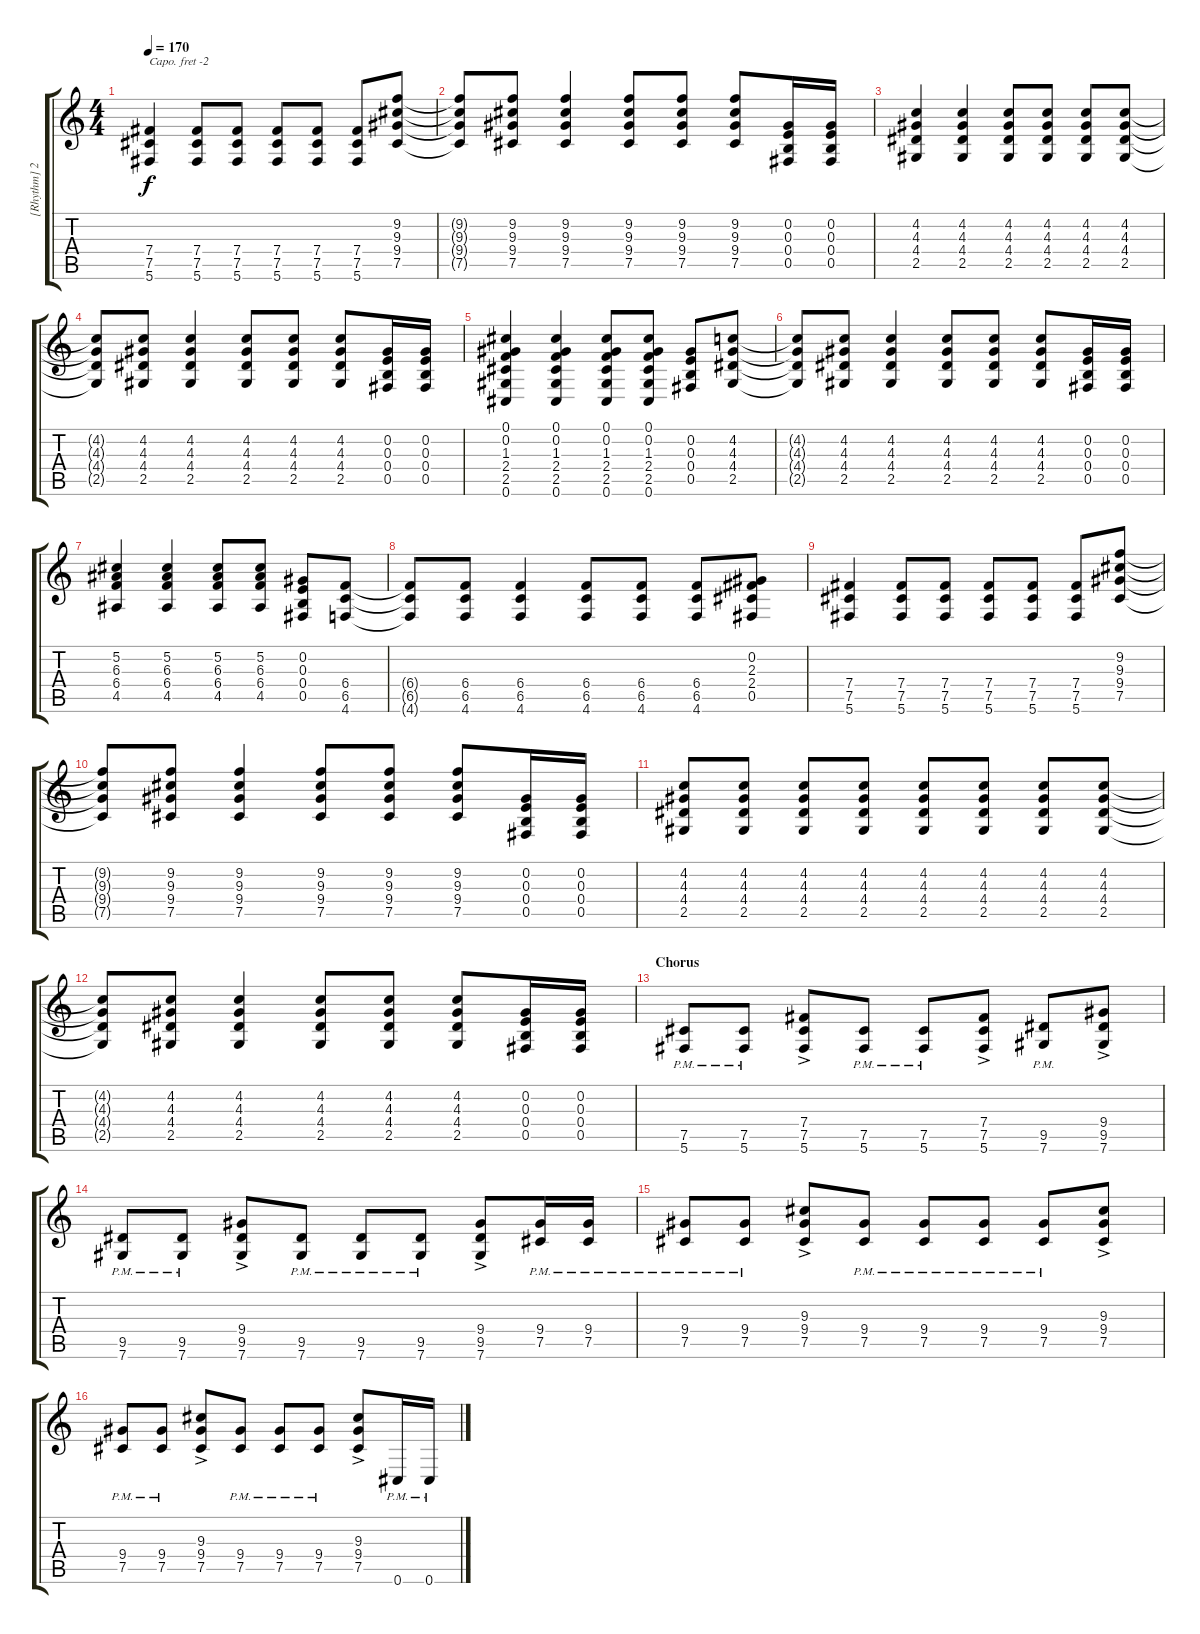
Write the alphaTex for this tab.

\track ("[Rhythm] 2 - Billie Joe Armstrong" "[Rhythm] 2") {instrument distortionguitar}
\staff {score tabs}
\capo -2
\tuning (Eb4 Bb3 Gb3 Db3 Ab2 Eb2) {hide}
\ts (4 4)
\tempo 170
\clef g2
\ks c
(7.4 7.5 5.6).4{dy f} (7.4 7.5 5.6).8 (7.4 7.5 5.6).8 (7.4 7.5 5.6).8 (7.4 7.5 5.6).8 (7.4 7.5 5.6).8 (9.2 9.3 9.4 7.5).8 |
(9.2{t} 9.3{t} 9.4{t} 7.5{t}).8 (9.2 9.3 9.4 7.5).8 (9.2 9.3 9.4 7.5).4 (9.2 9.3 9.4 7.5).8 (9.2 9.3 9.4 7.5).8 (9.2 9.3 9.4 7.5).8 (0.2 0.3 0.4 0.5).16 (0.2 0.3 0.4 0.5).16 |
(4.2 4.3 4.4 2.5).4 (4.2 4.3 4.4 2.5).4 (4.2 4.3 4.4 2.5).8 (4.2 4.3 4.4 2.5).8 (4.2 4.3 4.4 2.5).8 (4.2 4.3 4.4 2.5).8 |
(4.2{t} 4.3{t} 4.4{t} 2.5{t}).8 (4.2 4.3 4.4 2.5).8 (4.2 4.3 4.4 2.5).4 (4.2 4.3 4.4 2.5).8 (4.2 4.3 4.4 2.5).8 (4.2 4.3 4.4 2.5).8 (0.2 0.3 0.4 0.5).16 (0.2 0.3 0.4 0.5).16 |
(0.1 0.2 1.3 2.4 2.5 0.6).4 (0.1 0.2 1.3 2.4 2.5 0.6).4 (0.1 0.2 1.3 2.4 2.5 0.6).8 (0.1 0.2 1.3 2.4 2.5 0.6).8 (0.2 0.3 0.4 0.5).8 (4.2 4.3 4.4 2.5).8 |
(4.2{t} 4.3{t} 4.4{t} 2.5{t}).8 (4.2 4.3 4.4 2.5).8 (4.2 4.3 4.4 2.5).4 (4.2 4.3 4.4 2.5).8 (4.2 4.3 4.4 2.5).8 (4.2 4.3 4.4 2.5).8 (0.2 0.3 0.4 0.5).16 (0.2 0.3 0.4 0.5).16 |
(5.2 6.3 6.4 4.5).4 (5.2 6.3 6.4 4.5).4 (5.2 6.3 6.4 4.5).8 (5.2 6.3 6.4 4.5).8 (0.2 0.3 0.4 0.5).8 (6.4 6.5 4.6).8 |
(6.4{t} 6.5{t} 4.6{t}).8 (6.4 6.5 4.6).8 (6.4 6.5 4.6).4 (6.4 6.5 4.6).8 (6.4 6.5 4.6).8 (6.4 6.5 4.6).8 (0.2 2.3 2.4 0.5).8 |
(7.4 7.5 5.6).4 (7.4 7.5 5.6).8 (7.4 7.5 5.6).8 (7.4 7.5 5.6).8 (7.4 7.5 5.6).8 (7.4 7.5 5.6).8 (9.2 9.3 9.4 7.5).8 |
(9.2{t} 9.3{t} 9.4{t} 7.5{t}).8 (9.2 9.3 9.4 7.5).8 (9.2 9.3 9.4 7.5).4 (9.2 9.3 9.4 7.5).8 (9.2 9.3 9.4 7.5).8 (9.2 9.3 9.4 7.5).8 (0.2 0.3 0.4 0.5).16 (0.2 0.3 0.4 0.5).16 |
(4.2 4.3 4.4 2.5).8 (4.2 4.3 4.4 2.5).8 (4.2 4.3 4.4 2.5).8 (4.2 4.3 4.4 2.5).8 (4.2 4.3 4.4 2.5).8 (4.2 4.3 4.4 2.5).8 (4.2 4.3 4.4 2.5).8 (4.2 4.3 4.4 2.5).8 |
(4.2{t} 4.3{t} 4.4{t} 2.5{t}).8 (4.2 4.3 4.4 2.5).8 (4.2 4.3 4.4 2.5).4 (4.2 4.3 4.4 2.5).8 (4.2 4.3 4.4 2.5).8 (4.2 4.3 4.4 2.5).8 (0.2 0.3 0.4 0.5).16 (0.2 0.3 0.4 0.5).16 |
\section ("" "Chorus")
(7.5{pm} 5.6{pm}).8 (7.5{pm} 5.6{pm}).8 (7.4{ac} 7.5{ac} 5.6{ac}).8 (7.5{pm} 5.6{pm}).8 (7.5{pm} 5.6{pm}).8 (7.4{ac} 7.5{ac} 5.6{ac}).8 (9.5{pm} 7.6{pm}).8 (9.4{ac} 9.5{ac} 7.6{ac}).8 |
(9.5{pm} 7.6{pm}).8 (9.5{pm} 7.6{pm}).8 (9.4{ac} 9.5{ac} 7.6{ac}).8 (9.5{pm} 7.6{pm}).8 (9.5{pm} 7.6{pm}).8 (9.5{pm} 7.6{pm}).8 (9.4{ac} 9.5{ac} 7.6{ac}).8 (9.4{pm} 7.5{pm}).16 (9.4{pm} 7.5{pm}).16 |
(9.4{pm} 7.5{pm}).8 (9.4{pm} 7.5{pm}).8 (9.3{ac} 9.4{ac} 7.5{ac}).8 (9.4{pm} 7.5{pm}).8 (9.4{pm} 7.5{pm}).8 (9.4{pm} 7.5{pm}).8 (9.4{pm} 7.5{pm}).8 (9.3{ac} 9.4{ac} 7.5{ac}).8 |
(9.4{pm} 7.5{pm}).8 (9.4{pm} 7.5{pm}).8 (9.3{ac} 9.4{ac} 7.5{ac}).8 (9.4{pm} 7.5{pm}).8 (9.4{pm} 7.5{pm}).8 (9.4{pm} 7.5{pm}).8 (9.3{ac} 9.4{ac} 7.5{ac}).8 0.6{pm}.16 0.6{pm}.16
